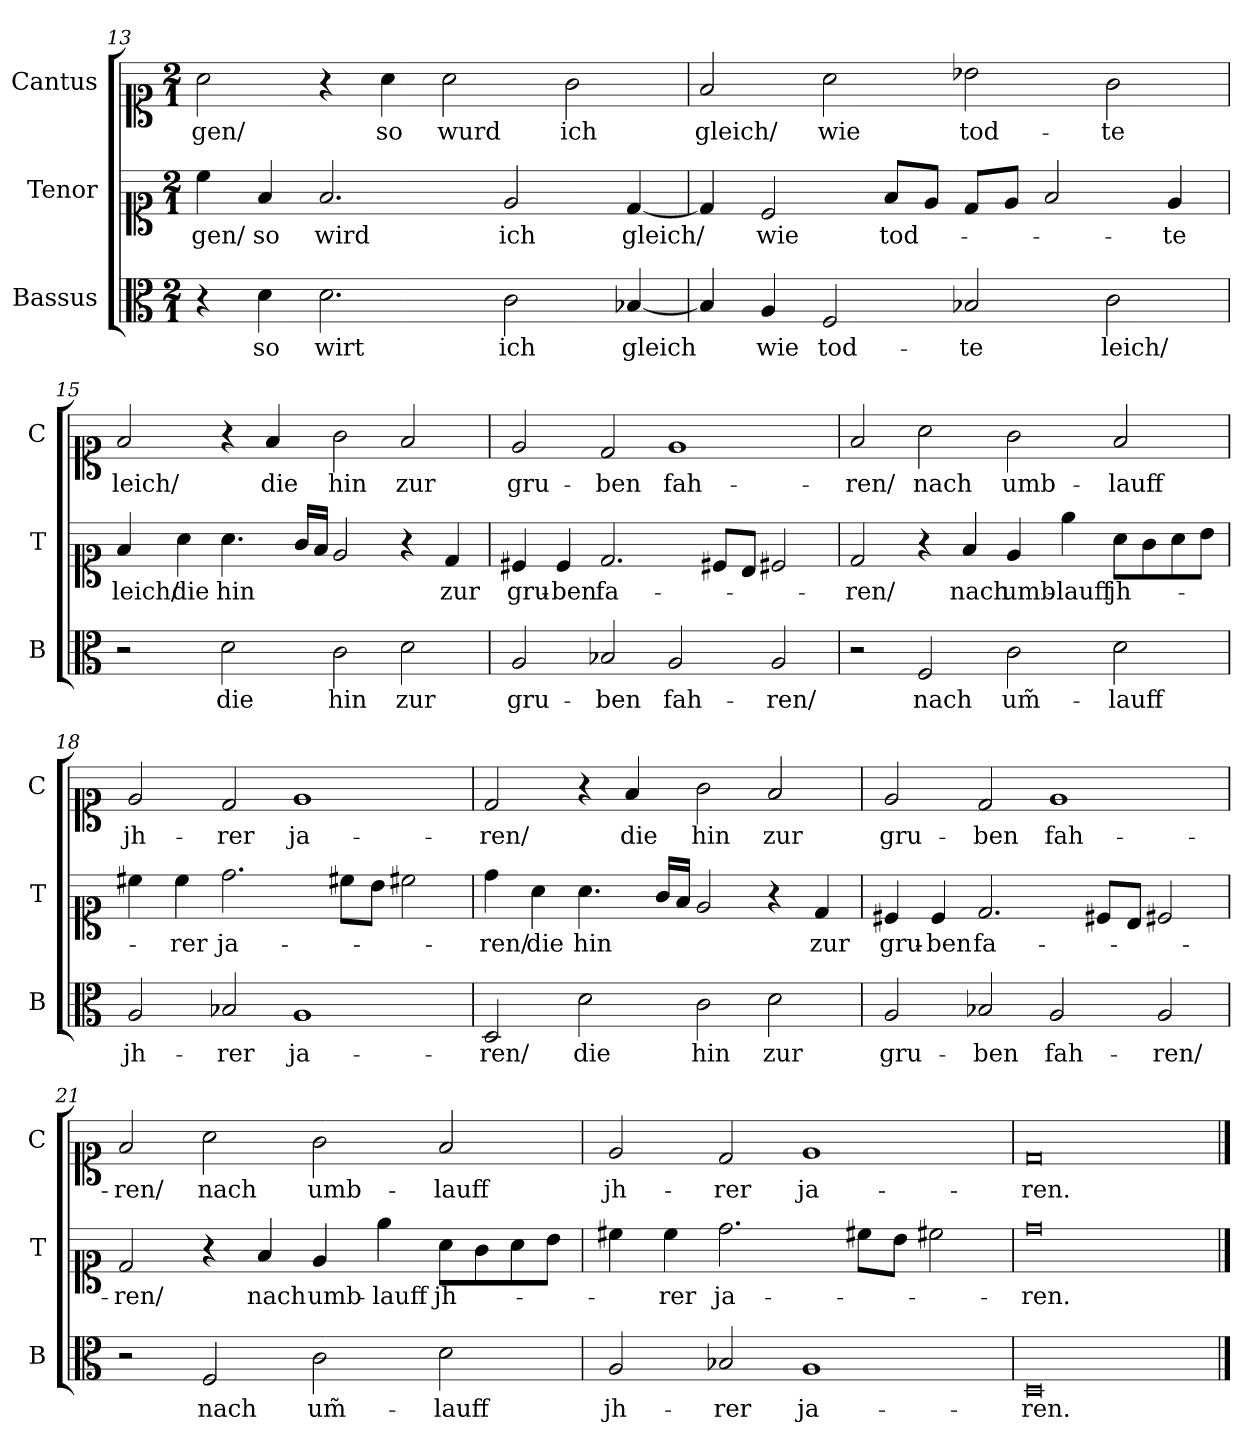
**kern	**text	**kern	**text	**kern	**text
*part3	*part3	*part2	*part2	*part1	*part1
*staff3	*staff3	*staff2	*staff2	*staff1	*staff1
*I"Bassus	*	*I"Tenor	*	*I"Cantus	*
*I'B	*	*I'T	*	*I'C	*
*clefC3	*	*clefC1	*	*clefC1	*
*k[]	*	*k[]	*	*k[]	*
*D:dor	*	*D:dor	*	*D:dor	*
*M2/1	*	*M2/1	*	*M2/1	*
=13	=13	=13	=13	=13	=13
4r	.	4cc	-gen/	2a	-gen/
4d	so	4f	so	.	.
2.d	wirt	2.f	wird	4r	.
.	.	.	.	4a	so
.	.	.	.	2a	wurd
2c	ich	2e	ich	.	.
.	.	.	.	2g	ich
[4B-X	gleich	[4d	gleich/	.	.
=14	=14	=14	=14	=14	=14
4B-]	.	4d]	.	2f	gleich/
4A	wie	2c	wie	.	.
2F	tod-	.	.	2a	wie
.	.	8f/L	tod-	.	.
.	.	8e/J	.	.	.
2B-X	-te	8d/L	.	2b-X	tod-
.	.	8e/J	.	.	.
.	.	2f	.	.	.
2c	leich/	.	.	2g	-te
.	.	4e	-te	.	.
=15	=15	=15	=15	=15	=15
2r	.	4f	leich/	2f	leich/
.	.	4a	die	.	.
2d	die	4.a	hin	4r	.
.	.	.	.	4f	die
.	.	16g/LL	.	.	.
.	.	16f/JJ	.	.	.
2c	hin	2e	.	2g	hin
2d	zur	4r	.	2f	zur
.	.	4d	zur	.	.
=16	=16	=16	=16	=16	=16
2A	gru-	4c#X	gru-	2e	gru-
.	.	4c#	-ben	.	.
2B-X	-ben	2.d	fa-	2d	-ben
2A	fah-	.	.	1e	fah-
.	.	8c#X/L	.	.	.
.	.	8B/J	.	.	.
2A	-ren/	2c#X	.	.	.
=17	=17	=17	=17	=17	=17
2r	.	2d	-ren/	2f	-ren/
2F	nach	4r	.	2a	nach
.	.	4f	nach	.	.
2c	um̃-	4e	umb-	2g	umb-
.	.	4ee	-lauff	.	.
2d	-lauff	8a\L	jh-	2f	-lauff
.	.	8g\	.	.	.
.	.	8a\	.	.	.
.	.	8b\J	.	.	.
=18	=18	=18	=18	=18	=18
2A	jh-	4cc#X	.	2e	jh-
.	.	4cc#	-rer	.	.
2B-X	-rer	2.dd	ja-	2d	-rer
1A	ja-	.	.	1e	ja-
.	.	8cc#X\L	.	.	.
.	.	8b\J	.	.	.
.	.	2cc#X	.	.	.
=19	=19	=19	=19	=19	=19
2D	-ren/	4dd	-ren/	2d	-ren/
.	.	4a	die	.	.
2d	die	4.a	hin	4r	.
.	.	.	.	4f	die
.	.	16g/LL	.	.	.
.	.	16f/JJ	.	.	.
2c	hin	2e	.	2g	hin
2d	zur	4r	.	2f	zur
.	.	4d	zur	.	.
=20	=20	=20	=20	=20	=20
2A	gru-	4c#X	gru-	2e	gru-
.	.	4c#	-ben	.	.
2B-X	-ben	2.d	fa-	2d	-ben
2A	fah-	.	.	1e	fah-
.	.	8c#X/L	.	.	.
.	.	8B/J	.	.	.
2A	-ren/	2c#X	.	.	.
=21	=21	=21	=21	=21	=21
2r	.	2d	-ren/	2f	-ren/
2F	nach	4r	.	2a	nach
.	.	4f	nach	.	.
2c	um̃-	4e	umb-	2g	umb-
.	.	4ee	-lauff	.	.
2d	-lauff	8a\L	jh-	2f	-lauff
.	.	8g\	.	.	.
.	.	8a\	.	.	.
.	.	8b\J	.	.	.
=22	=22	=22	=22	=22	=22
2A	jh-	4cc#X	.	2e	jh-
.	.	4cc#	-rer	.	.
2B-X	-rer	2.dd	ja-	2d	-rer
1A	ja-	.	.	1e	ja-
.	.	8cc#X\L	.	.	.
.	.	8b\J	.	.	.
.	.	2cc#X	.	.	.
=23	=23	=23	=23	=23	=23
0D	-ren.	0dd	-ren.	0d	-ren.
==	==	==	==	==	==
*-	*-	*-	*-	*-	*-
